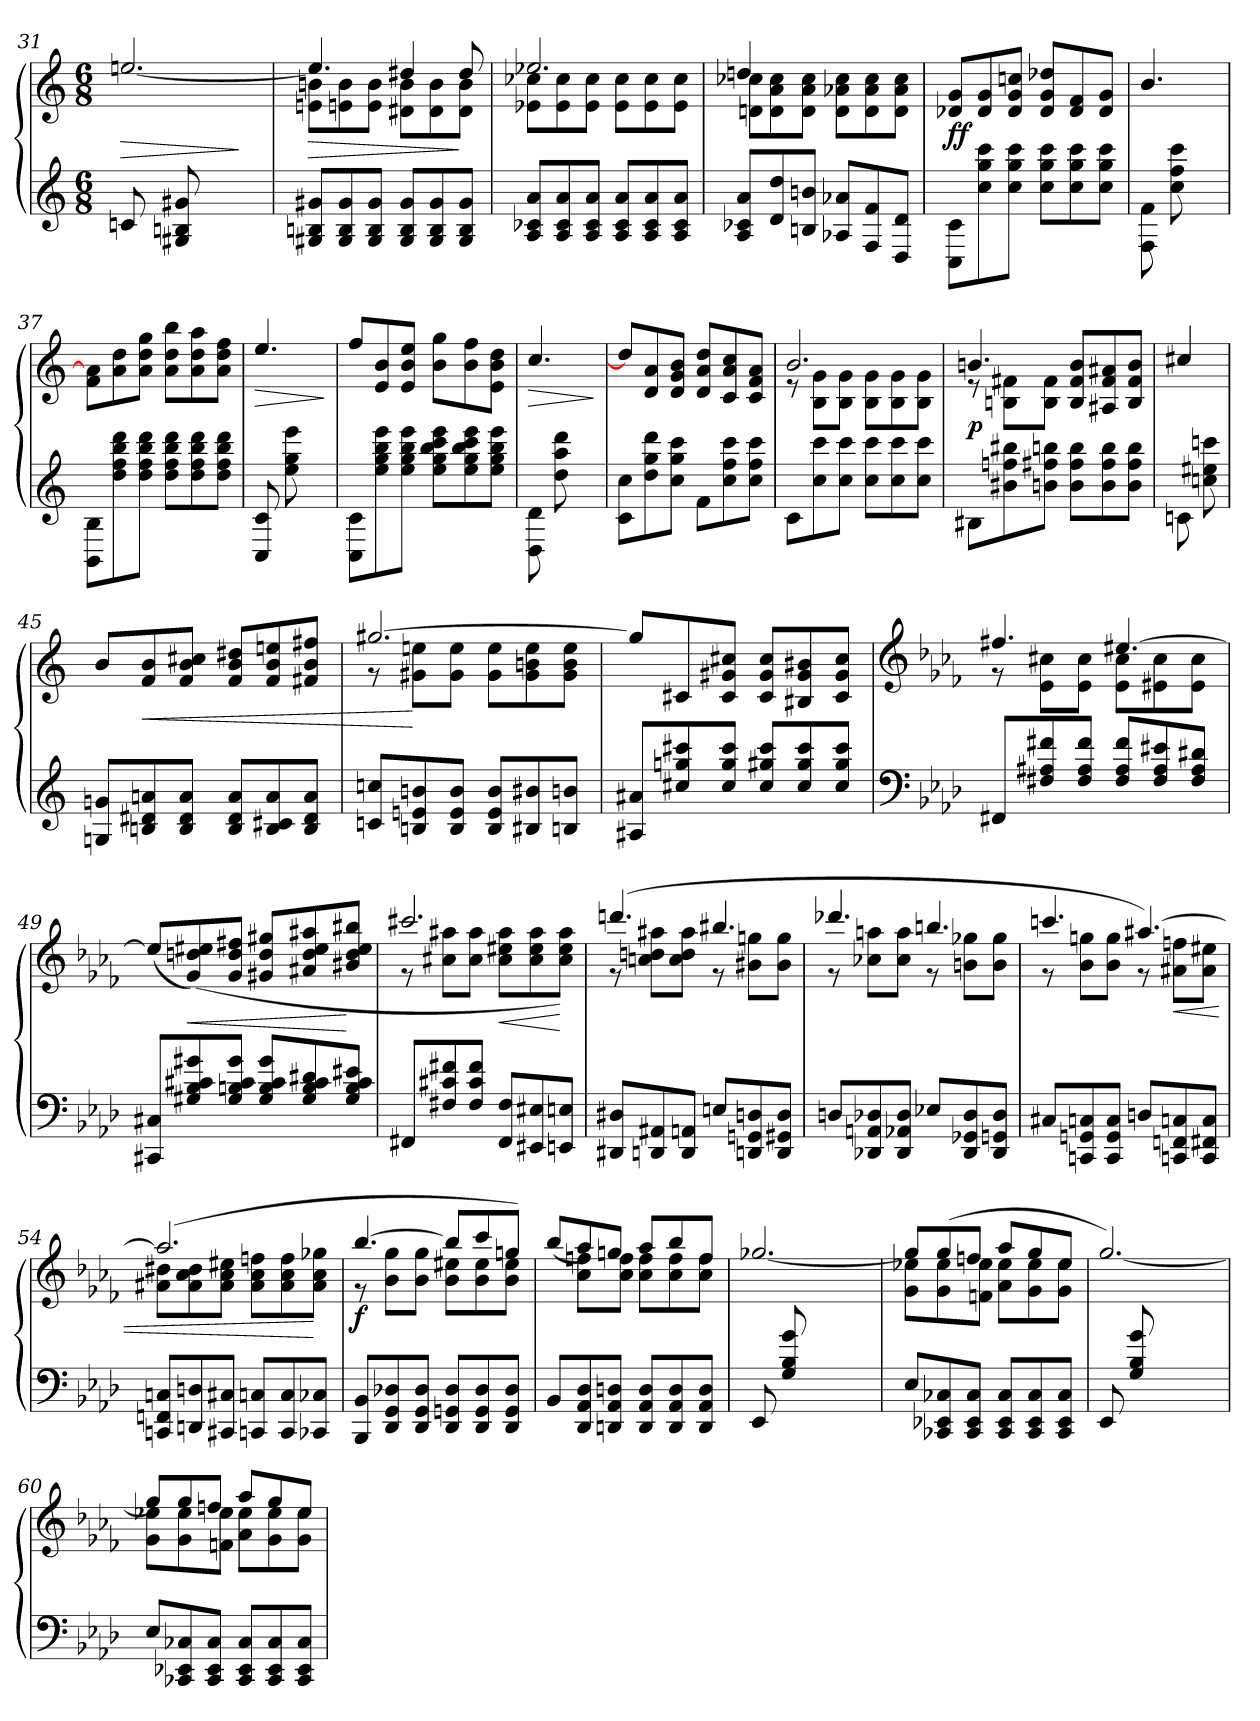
**kern	**kern	**dynam
*part1	*part1	*part1
*staff2	*staff1	*staff1/2
*M6/8	*M6/8	*
=31	=31	=31
!	!	!LO:HP:b
8cn/L	[>2.een/	>
8G#X/ 8Bn/ 8g#X/	.	.
2ryy	.	.
.	.	]
=32	=32	=32
!	!	!LO:HP:b
*	*^	*
8G#X/ 8Bn/ 8g#X/L	4.ee/]	8en\ 8bn\L	>
8G#/ 8B/ 8g#/	.	8en\ 8b\	.
8G#/ 8B/ 8g#/J	.	8e\ 8b\J	.
8G#/ 8B/ 8g#/L	4dd#X/	8d#X\ 8b\L	.
8G#/ 8B/ 8g#/	.	8d#\ 8b\	.
8G#/ 8B/ 8g#/J	8dd#/	8d#\ 8b\J	]
=33	=33	=33	=33
8A/ 8c-X/ 8a/L	2.ee-X/	8e-X\ 8cc-X\L	.
8A/ 8c-/ 8a/	.	8e-\ 8cc-\	.
8A/ 8c-/ 8a/J	.	8e-\ 8cc-\J	.
8A/ 8c-/ 8a/L	.	8e-\ 8cc-\L	.
8A/ 8c-/ 8a/	.	8e-\ 8cc-\	.
8A/ 8c-/ 8a/J	.	8e-\ 8cc-\J	.
!!LO:LB:g=z	!!
=34	=34	=34	=34
8A/ 8c-X/ 8a/L	4ddn/	8dn\ 8cc-\L	.
8d/ 8dd/	.	8d\ 8a\ 8cc-\	.
8Bn/ 8bn/J	2ryy	8d\ 8a\ 8cc-\J	.
8A-X/ 8a-X/L	.	8d\ 8a-\ 8cc-\L	.
8F/ 8f/	.	8d\ 8a-\ 8cc-\	.
8D/ 8d/J	.	8d\ 8a-\ 8cc-\J	.
=35	=35	=35	=35
!	!	!	!LO:DY:b
!	!	!	!LO:DY:n=1:b
*	*v	*v	*
8C\ 8c\L	8d-X/ 8g/L	f f
8cc\ 8gg\ 8ccc\	8d-/ 8g/	.
8cc\ 8gg\ 8ccc\J	8d-/ 8g/ 8ccn/J	.
8cc\ 8gg\ 8ccc\L	8d-/ 8g/ 8dd-X/L	.
8cc\ 8gg\ 8ccc\	8d-/ 8f/	.
8cc\ 8gg\ 8ccc\J	8d-/ 8g/J	.
=36	=36	=36
8F\ 8f\L	4.b/	.
8cc\ 8ff\ 8ccc\	.	.
8ryy	.	.
=37	=37	=37
8BB\ 8B\L	8f\ 8a\]L	.
8dd\ 8ff\ 8bb\ 8ddd\	8a\ 8dd\	.
8dd\ 8ff\ 8bb\ 8ddd\J	8a\ 8dd\ 8gg\J	.
8dd\ 8ff\ 8bb\ 8ddd\L	8a\ 8dd\ 8bb\L	.
8dd\ 8ff\ 8bb\ 8ddd\	8a\ 8dd\ 8aa\	.
8dd\ 8ff\ 8bb\ 8ddd\J	8a\ 8dd\ 8ff\J	.
=38	=38	=38
!	!	!LO:HP:b
8C/ 8c/L	4.ee/	>
8ee\ 8gg\ 8eee\	.	.
8ryy	.	.
.	.	]
!!LO:LB:g=z
=39	=39	=39
8C/ 8c/L	(>8ff/L	.
8ee\ 8gg\ 8bb\ 8eee\	8e/ 8b/	.
8ee\ 8gg\ 8bb\ 8eee\J	8e/ 8b/ 8ee/J	.
8ee\ 8gg\ 8bb\ 8ccc\ 8eee\L	8b\ 8gg\L	.
8ee\ 8gg\ 8bb\ 8ccc\ 8eee\	8b\ 8ff\	.
8ee\ 8gg\ 8bb\ 8eee\J	8e\ 8b\ 8dd\J	.
=40	=40	=40
!	!	!LO:HP:b
8D\ 8d\L	4.cc/	>
8dd\ 8aa\ 8ddd\	.	.
8ryy	.	.
.	.	]
=41	=41	=41
8c\ 8cc\L	8dd/L]	.
8dd\ 8gg\ 8ddd\	8d/ 8a/	.
8cc\ 8gg\ 8ccc\J	8d/ 8g/ 8b/J	.
8f\L	8d/ 8a/ 8dd/L	.
8cc\ 8ff\ 8ccc\	8c/ 8a/ 8cc/	.
8cc\ 8ff\ 8ccc\J	8c/ 8f/ 8a/J	.
=42	=42	=42
*	*^	*
8c\L	2.b/	8r	.
8cc\ 8ccc\	.	8B\ 8g\L	.
8cc\ 8ccc\J	.	8B\ 8g\J	.
8cc\ 8ccc\L	.	8B\ 8g\L	.
8cc\ 8ccc\	.	8B\ 8g\	.
8cc\ 8ccc\J	.	8B\ 8g\J	.
=43	=43	=43	=43
!	!	!	!LO:DY:b
8B#X\L	4.bn/	8r	p
8b#X\ 8ffn\ 8bb#X\	.	8Bn\ 8f#X\L	.
8b\ 8ff#\ 8bb\J	.	8B\ 8f#\J	.
8b\ 8ff#\ 8bb\L	8B/ 8f#/ 8b/L	4.ryy	.
8b\ 8ff#\ 8bb\	8A#X/ 8f#/ 8a#X/	.	.
8b\ 8ff#\ 8bb\J	8B/ 8f#/ 8b/J	.	.
*	*v	*v	*
!!LO:LB:g=z
=44	=44	=44
8cn\L	4cc#X/	.
8ccn\ 8ee#X\ 8cccn\	.	.
=45	=45	=45
8Gn/ 8gn/L	8b/L	.
!	!	!LO:HP:b
8Bn/ 8d#X/ 8an/	8f/ 8b/	<
8B/ 8d#/ 8a/J	8f/ 8b/ 8cc#X/J	.
8B/ 8d#/ 8a/L	8f/ 8b/ 8dd#X/L	.
8B/ 8c#X/ 8a/	8f/ 8b/ 8een/	.
8B/ 8d#/ 8a/J	8f#/ 8b/ 8ff#X/J	.
=46	=46	=46
*	*^	*
8cn/ 8ccn/L	[>2.gg#X/	8r	.
8Bn/ 8en/ 8bn/	.	8g#X\ 8een\L	[
8B/ 8e/ 8b/J	.	8g#\ 8ee\J	.
8B/ 8e/ 8b/L	.	8g#\ 8ee\L	.
8B#X/ 8b#X/	.	8g#\ 8bn\ 8ee\	.
8Bn/ 8bn/J	.	8g#\ 8b\ 8ee\J	.
*	*v	*v	*
=47	=47	=47
8A#X/ 8a#X/L	8gg#/L]	.
8cc#X/ 8ggn/ 8ccc#X/	8c#X/	.
8cc#/ 8gg/ 8ccc#/J	8c#/ 8g#X/ 8cc#X/J	.
8cc#/ 8gg#/ 8ccc#/L	8c#/ 8g#/ 8cc#/L	.
8cc#/ 8gg#/ 8ccc#/	8B#X/ 8g#/ 8b#X/	.
8cc#/ 8gg#/ 8ccc#/J	8c#/ 8g#/ 8cc#/J	.
!!LO:PB:g=z
=48	=48	=48
*clefF4	*clefG3	*
*k[b-e-a-d-]	*k[b-e-a-d-]	*
*	*^	*
8FF#X/L	4.dd#X/	8re	.
8F#X/ 8A#X/ 8f#X/	.	8c\ 8a#\L	.
8F#/ 8A#/ 8f#/J	.	8c\ 8a#\J	.
8F#/ 8A#/ 8f#/L	(>[>4.cc#X/	8c\ 8a#\L	.
8F#/ 8A#/ 8e#X/	.	8c#\ 8a#\	.
8F#/ 8A#/ 8d#X/J	.	8c#\ 8a#\J	.
*	*v	*v	*
=49	=49	=49
8CC#X/ 8C#X/L	(>8cc#/L]	.
!	!	!LO:HP:b
8G#X/ 8B-/ 8c#/ 8g#X/	(>8e-/ 8bn/ 8cc#X/)	<
8G#/ 8B/ 8c#/ 8g#/J	8e-/ 8b/ 8dd#X/J	.
8G#/ 8B/ 8c#/ 8g#/L	8e#/ 8b/ 8ee#X/L	.
8G#/ 8B/ 8c#/ 8d#X/	8f#X/ 8b/ 8cc#/ 8ff#X/	.
8G#/ 8B/ 8c#/ 8e#X/J	8g#X/ 8b/ 8cc#/ 8gg#X/J	[
=50	=50	=50
*	*^	*
8FF#X/L	2.aa#X/	8re	.
8F#X/ 8c#X/ 8f#X/	.	8a#X\ 8ff#X\L	.
8F#/ 8c#/ 8f#/J	.	8a#\ 8ff#\J	.
!	!	!	!LO:HP:b
8FF#/ 8F#/L	.	8a#\ 8cc#X\ 8ff#\L	<
8EE#X/ 8E#X/	.	8a#\ 8cc#\ 8ff#\	.
8EEn/ 8En/J	.	8a#\ 8cc#\ 8ff#\J)	[
=51	=51	=51	=51
8DD#X/ 8D#X/L	(>4.bbn/	8re	.
8DDn/ 8AA#X/	.	8an\ 8b\ 8ff#X\L	.
8DD/ 8AA/J	.	8a\ 8b\ 8ff#\J	.
8En/L	4.gg#X/	8re	.
8DDn/ 8GGn/ 8Dn/	.	8g#X\ 8een\L	.
8DD/ 8GG#/ 8D/J	.	8g#\ 8ee\J	.
!!LO:LB:g=z	!!
=52	=52	=52	=52
8Dn/L	4.bb-X/	8re	.
8DD-X/ 8AAn/ 8D-X/	.	8a-X\ 8ffn\L	.
8DD-/ 8AA-/ 8D-/J	.	8a-\ 8ff\J	.
8E-X/L	4.ggn/	8re	.
8DD-/ 8GG-X/ 8D-/	.	8gn\ 8ee-X\L	.
8DD-/ 8GG/ 8D-/J	.	8g\ 8ee-\J	.
=53	=53	=53	=53
8C#X/L	4.aan/	8re	.
8CCn/ 8GGn/ 8Cn/	.	8g\ 8een\L	.
8CC/ 8GG/ 8C/J	.	8g\ 8ee\J	.
8Dn/L	[>4.ff#X/)	8re	.
!	!	!	!LO:HP:b
8CCn/ 8FFn/ 8Cn/	.	8f#X\ 8ddn\L	<
8CC/ 8FF#/ 8C/J	.	8f#\ 8cc#X\J	.
=54	=54	=54	=54
8CCn/ 8FFn/ 8Cn/L	(>2.ff#/]	8f#X\ 8b#X\L	.
8DDn/ 8Dn/	.	8f#\ 8a-\ 8b#\	.
8CC#X/ 8C#X/J	.	8f#\ 8a-\ 8cc#X\J	.
8CCn/ 8Cn/L	.	8f#\ 8a-\ 8ddn\L	.
8CC/ 8C/	.	8f#\ 8a-\ 8dd\	.
8CC-X/ 8C-X/J	.	8f#\ 8a-\ 8ee-X\J	[
=55	=55	=55	=55
!	!	!	!LO:DY:b
8BBB-/ 8BB-/L	[>4.gg/	8re	f
8DD-/ 8GG/ 8D-X/	.	8g\ 8ee-\L	.
8DD-/ 8GG/ 8D-/J	.	8g\ 8ee-\J	.
8DD-/ 8GGn/ 8D-/L	8gg/L]	8g\ 8cc#X\L	.
8DD-/ 8GG/ 8D-/	8aa-/	8g\ 8cc#\	.
8DD-/ 8GG/ 8D-/J	8een/J)	8g\ 8cc#\J	.
!!LO:LB:g=z	!!
=56	=56	=56	=56
8BB-/L	(<8gg/L	8ryy	.
8DD-/ 8AA-/ 8D-/	8ff/)	8a-\ 8ddn\L	.
8DD/ 8AA-/ 8D/J	8een/J	8a-\ 8dd\J	.
8DD/ 8AA-/ 8D/L	8ff/L	8a-\ 8dd\L	.
8DD/ 8AA-/ 8D/	8gg/	8a-\ 8dd\	.
8DD/ 8AA-/ 8D/J	8dd/J	8a-\ 8dd\J	.
*	*v	*v	*
=57	=57	=57
8EE-/L	[>2.ee-X/	.
8G/ 8B-/ 8g/	.	.
2ryy	.	.
=58	=58	=58
*	*^	*
8E-/L	8ee-/L]	8e-\ 8cc-X\L	.
8CC-/ 8EE-X/ 8C-/	(>8ee-/	8e-\ 8cc-\	.
8CC-/ 8EE-/ 8C-/J	8ddn/J	8dn\ 8cc-\J	.
8CC-/ 8EE-/ 8C-/L	8ff/L	8f\ 8cc-\L	.
8CC-/ 8EE-/ 8C-/	8ee-/	8e-\ 8cc-\	.
8CC-/ 8EE-/ 8C-/J	8cc-/J	8e-\ 8cc-\J	.
*	*v	*v	*
=59	=59	=59
8EE-/L	[>2.ee-/)	.
8G/ 8B-/ 8g/	.	.
2ryy	.	.
=60	=60	=60
*	*^	*
8E-/L	8ee-/L]	8e-\ 8cc-X\L	.
8CC-/ 8EE-X/ 8C-/	8ee-/	8e-\ 8cc-\	.
8CC-/ 8EE-/ 8C-/J	8ddn/J	8dn\ 8cc-\J	.
8CC-/ 8EE-/ 8C-/L	8ff/L	8f\ 8cc-\L	.
8CC-/ 8EE-/ 8C-/	8ee-/	8e-\ 8cc-\	.
8CC-/ 8EE-/ 8C-/J	8cc-/J	8e-\ 8cc-\J	.
*	*v	*v	*
=	=	=
*-	*-	*-
